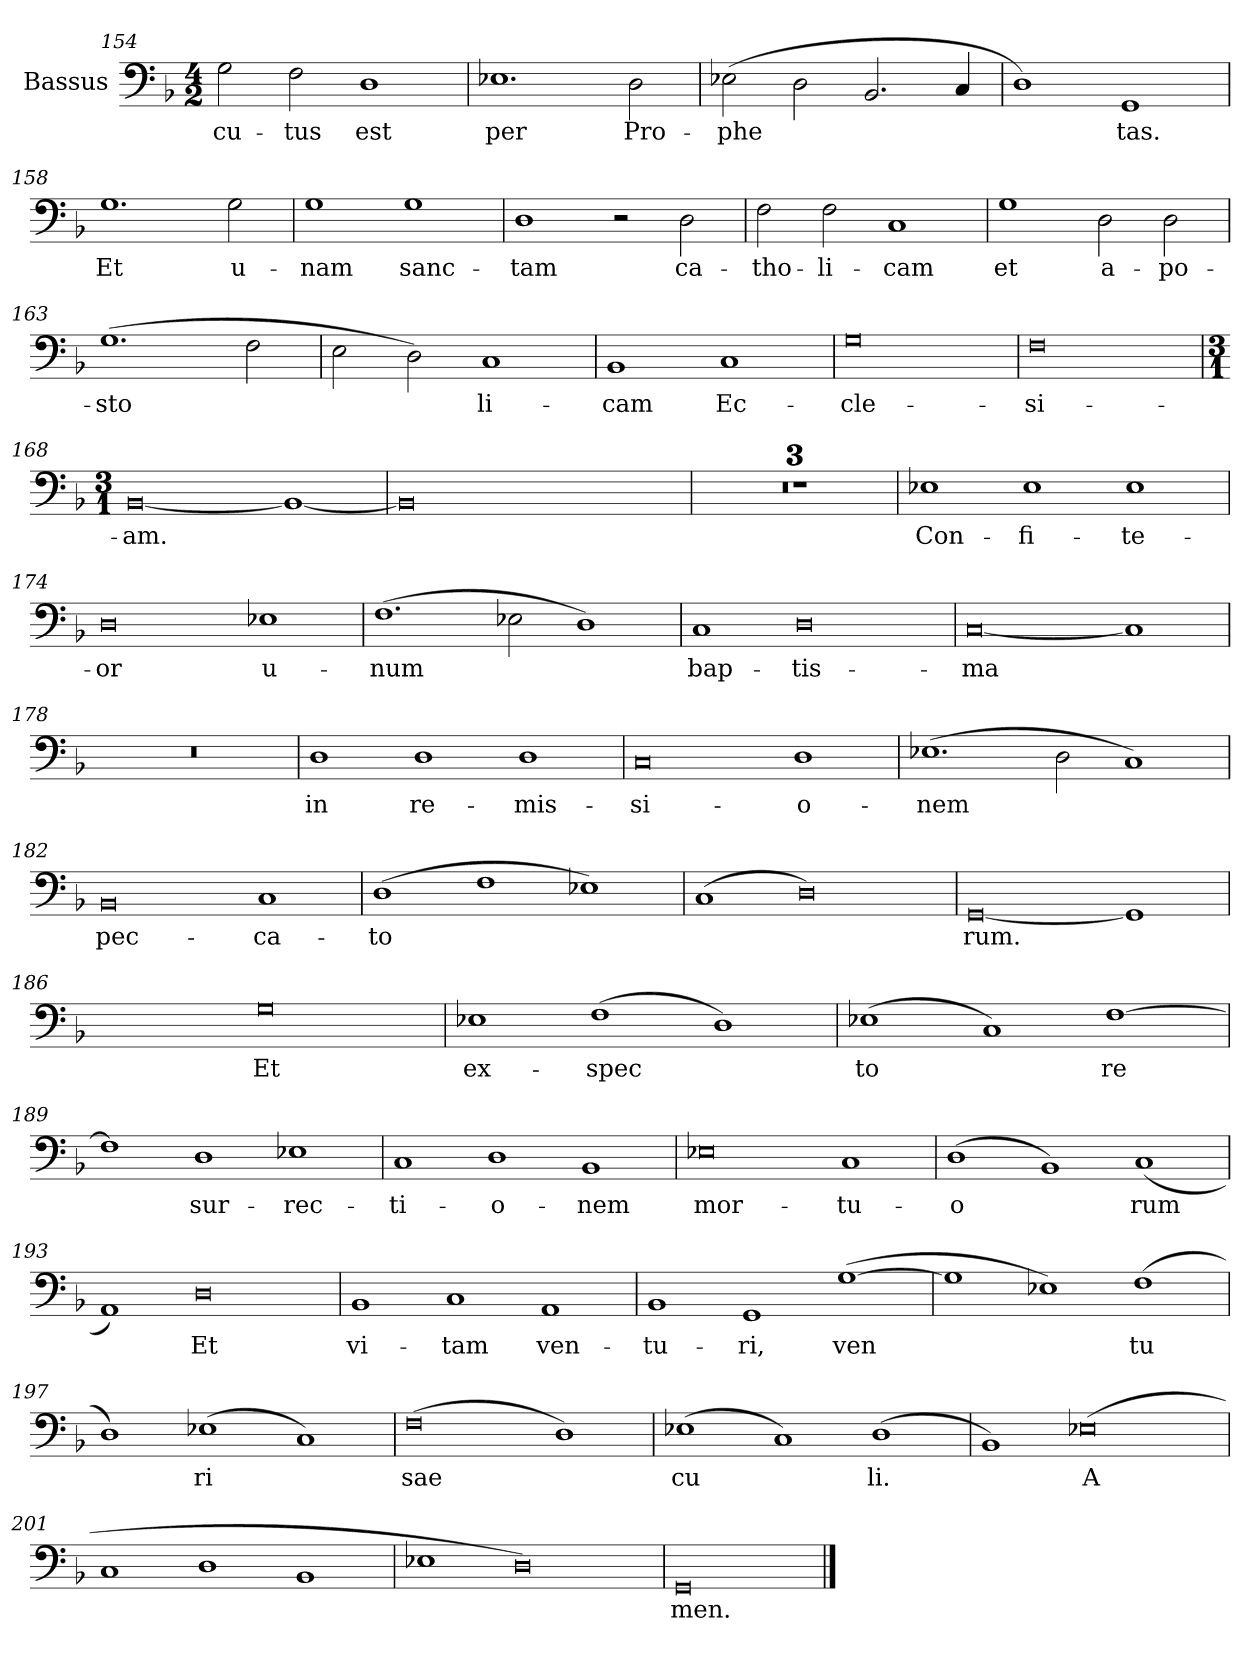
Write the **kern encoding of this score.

**kern	**text
*part1	*part1
*staff1	*staff1
*I"Bassus	*
*I'B	*
!!LO:LB:g=z
*clefF4	*
*k[b-]	*
*M4/2	*
=154	=154
!	!LO:LY:b
2G\	cu-
!	!LO:LY:b
2F\	tus
!	!LO:LY:b
1D	est
!!LO:LB:g=z
=155	=155
!	!LO:LY:b
1.E-X	per
!	!LO:LY:b
2D\	Pro-
=156	=156
!	!LO:LY:b
(2E-X\	phe
2D\	.
2.BB-/	.
4C/	.
=157	=157
1D)	.
!	!LO:LY:b
1GG	tas.
=158	=158
!	!LO:LY:b
1.G	Et
!	!LO:LY:b
2G\	u-
=159	=159
!	!LO:LY:b
1G	nam
!	!LO:LY:b
1G	sanc-
=160	=160
!	!LO:LY:b
1D	tam
2r	.
!	!LO:LY:b
2D\	ca-
!!LO:LB:g=z
=161	=161
!	!LO:LY:b
2F\	tho-
!	!LO:LY:b
2F\	li-
!	!LO:LY:b
1C	cam
!!LO:LB:g=z
=162	=162
!	!LO:LY:b
1G	et
!	!LO:LY:b
2D\	a-
!	!LO:LY:b
2D\	po-
=163	=163
!	!LO:LY:b
(1.G	sto
2F\	.
=164	=164
2E\	.
2D\)	.
!	!LO:LY:b
1C	li-
=165	=165
!	!LO:LY:b
1BB-	cam
!	!LO:LY:b
1C	Ec-
=166	=166
!	!LO:LY:b
0G	cle-
=167	=167
!	!LO:LY:b
0F	si-
!!LO:LB:g=z
=168	=168
*M3/1	*
!	!LO:LY:b
[0BB-	am.
1BB-_	.
=169	=169
0BB-]	.
2ryy	.
2ryy	.
=170	=170
0.r	.
=171	=171
0.r	.
=172	=172
0.r	.
!!LO:LB:g=z
=173	=173
!	!LO:LY:b
1E-X	Con-
!	!LO:LY:b
1E-	fi-
!	!LO:LY:b
1E-	te-
=174	=174
!	!LO:LY:b
0D	or
!	!LO:LY:b
1E-X	u-
!!LO:LB:g=z
=175	=175
!	!LO:LY:b
(1.F	num
2E-X\	.
1D)	.
=176	=176
!	!LO:LY:b
1C	bap-
!	!LO:LY:b
0D	tis-
=177	=177
!	!LO:LY:b
[0C	ma
1C]	.
=178	=178
0.r	.
=179	=179
!	!LO:LY:b
1D	in
!	!LO:LY:b
1D	re-
!	!LO:LY:b
1D	mis-
!!LO:LB:g=z
=180	=180
!	!LO:LY:b
0C	si-
!	!LO:LY:b
1D	o-
=181	=181
!	!LO:LY:b
(1.E-X	nem
2D\	.
1C)	.
!!LO:LB:g=z
=182	=182
!	!LO:LY:b
0BB-	pec-
!	!LO:LY:b
1C	ca-
=183	=183
!	!LO:LY:b
(1D	to
1F	.
1E-X)	.
=184	=184
(1C	.
0D)	.
=185	=185
!	!LO:LY:b
[0GG	rum.
1GG]	.
=186	=186
2ryy	.
2ryy	.
!	!LO:LY:b
0G	Et
!!LO:LB:g=z
=187	=187
!	!LO:LY:b
1E-X	ex-
!	!LO:LY:b
(1F	spec
1D)	.
=188	=188
!	!LO:LY:b
(1E-X	to
1C)	.
!	!LO:LY:b
[1F	re
=189	=189
1F]	.
!	!LO:LY:b
1D	sur-
!	!LO:LY:b
1E-X	rec-
!!LO:LB:g=z
=190	=190
!	!LO:LY:b
1C	ti-
!	!LO:LY:b
1D	o-
!	!LO:LY:b
1BB-	nem
=191	=191
!	!LO:LY:b
0E-X	mor-
!	!LO:LY:b
1C	tu-
=192	=192
!	!LO:LY:b
(1D	o
1BB-)	.
!	!LO:LY:b
(1C	rum
=193	=193
1AA)	.
!	!LO:LY:b
0D	Et
!!LO:PB:g=z
=194	=194
!	!LO:LY:b
1BB-	vi-
!	!LO:LY:b
1C	tam
!	!LO:LY:b
1AA	ven-
=195	=195
!	!LO:LY:b
1BB-	tu-
!	!LO:LY:b
1GG	ri,
!	!LO:LY:b
([1G	ven
=196	=196
1G]	.
1E-X)	.
!	!LO:LY:b
(1F	tu
=197	=197
1D)	.
!	!LO:LY:b
(1E-X	ri
1C)	.
!!LO:LB:g=z
=198	=198
!	!LO:LY:b
(0F	sae
1D)	.
=199	=199
!	!LO:LY:b
(1E-X	cu
1C)	.
!	!LO:LY:b
(1D	li.
=200	=200
1BB-)	.
!	!LO:LY:b
(0E-X	A
=201	=201
1C	.
1D	.
1BB-	.
!!LO:LB:g=z
=202	=202
1E-X	.
0D)	.
=203	=203
!	!LO:LY:b
0GG	men.
==	==
*-	*-
